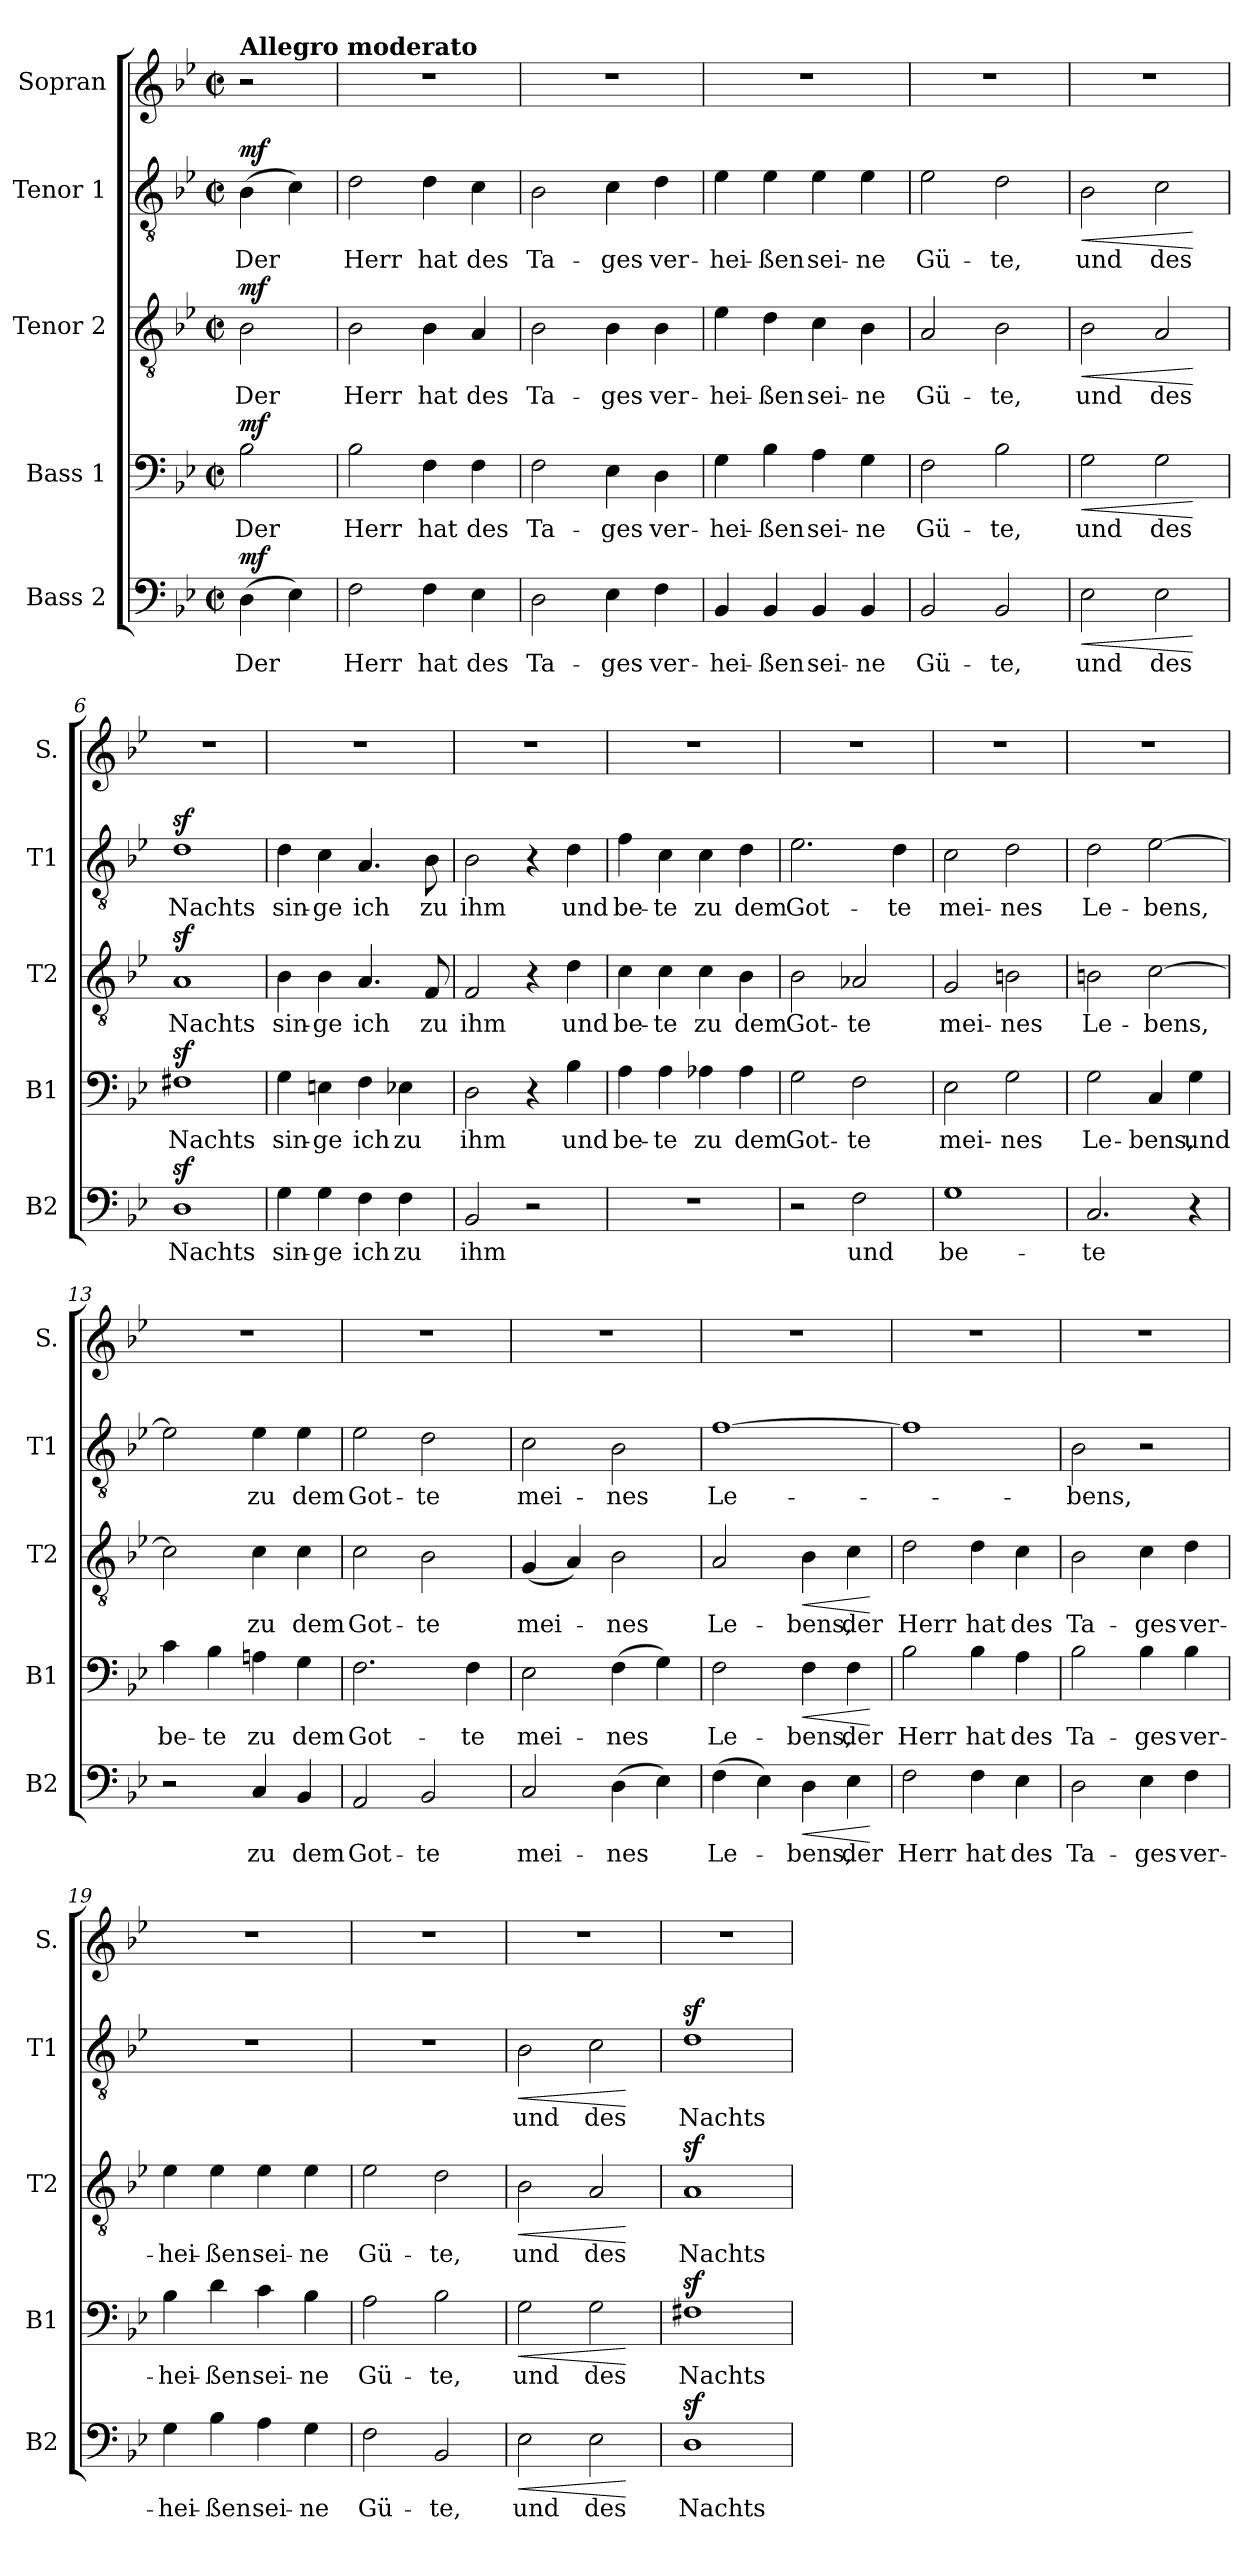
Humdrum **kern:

**kern	**text	**dynam	**kern	**text	**dynam	**kern	**text	**dynam	**kern	**text	**dynam	**kern
*part5	*part5	*part5	*part4	*part4	*part4	*part3	*part3	*part3	*part2	*part2	*part2	*part1
*staff5	*staff5	*staff5	*staff4	*staff4	*staff4	*staff3	*staff3	*staff3	*staff2	*staff2	*staff2	*staff1
*I"Bass 2	*	*	*I"Bass 1	*	*	*I"Tenor 2	*	*	*I"Tenor 1	*	*	*I"Sopran
*I'B2	*	*	*I'B1	*	*	*I'T2	*	*	*I'T1	*	*	*I'S.
*clefF4	*	*	*clefF4	*	*	*clefGv2	*	*	*clefGv2	*	*	*clefG2
*k[b-e-]	*	*	*k[b-e-]	*	*	*k[b-e-]	*	*	*k[b-e-]	*	*	*k[b-e-]
*M2/2	*	*	*M2/2	*	*	*M2/2	*	*	*M2/2	*	*	*M2/2
*met(c|)	*	*	*met(c|)	*	*	*met(c|)	*	*	*met(c|)	*	*	*met(c|)
*MM130	*	*	*MM130	*	*	*MM130	*	*	*MM130	*	*	*MM130
=	=	=	=	=	=	=	=	=	=	=	=	=
!	!	!	!	!	!	!	!	!	!	!	!	!LO:TX:a:B:t=Allegro moderato
!	!	!LO:DY:a	!	!	!LO:DY:a	!	!	!LO:DY:a	!	!	!LO:DY:a	!
(4D\	Der	mf	2B-\	Der	mf	2B-\	Der	mf	(4B-\	Der	mf	2r
4E-\)	.	.	.	.	.	.	.	.	4c\)	.	.	.
=1	=1	=1	=1	=1	=1	=1	=1	=1	=1	=1	=1	=1
2F\	Herr	.	2B-\	Herr	.	2B-\	Herr	.	2d\	Herr	.	1r
4F\	hat	.	4F\	hat	.	4B-\	hat	.	4d\	hat	.	.
4E-\	des	.	4F\	des	.	4A/	des	.	4c\	des	.	.
=2	=2	=2	=2	=2	=2	=2	=2	=2	=2	=2	=2	=2
2D\	Ta-	.	2F\	Ta-	.	2B-\	Ta-	.	2B-\	Ta-	.	1r
4E-\	-ges	.	4E-\	-ges	.	4B-\	-ges	.	4c\	-ges	.	.
4F\	ver-	.	4D\	ver-	.	4B-\	ver-	.	4d\	ver-	.	.
=3	=3	=3	=3	=3	=3	=3	=3	=3	=3	=3	=3	=3
4BB-/	-hei-	.	4G\	-hei-	.	4e-\	-hei-	.	4e-\	-hei-	.	1r
4BB-/	-ßen	.	4B-\	-ßen	.	4d\	-ßen	.	4e-\	-ßen	.	.
4BB-/	sei-	.	4A\	sei-	.	4c\	sei-	.	4e-\	sei-	.	.
4BB-/	-ne	.	4G\	-ne	.	4B-\	-ne	.	4e-\	-ne	.	.
=4	=4	=4	=4	=4	=4	=4	=4	=4	=4	=4	=4	=4
2BB-/	Gü-	.	2F\	Gü-	.	2A/	Gü-	.	2e-\	Gü-	.	1r
2BB-/	-te,	.	2B-\	-te,	.	2B-\	-te,	.	2d\	-te,	.	.
=5	=5	=5	=5	=5	=5	=5	=5	=5	=5	=5	=5	=5
!	!	!LO:HP:b	!	!	!LO:HP:b	!	!	!LO:HP:b	!	!	!LO:HP:b	!
2E-\	und	<	2G\	und	<	2B-\	und	<	2B-\	und	<	1r
2E-\	des	.	2G\	des	.	2A/	des	.	2c\	des	.	.
.	.	[	.	.	[	.	.	[	.	.	[	.
=6	=6	=6	=6	=6	=6	=6	=6	=6	=6	=6	=6	=6
1Dz>	Nachts	.	1F#Xz>	Nachts	.	1Az>	Nachts	.	1dz>	Nachts	.	1r
!!LO:LB:g=z
=7	=7	=7	=7	=7	=7	=7	=7	=7	=7	=7	=7	=7
4G\	sin-	.	4G\	sin-	.	4B-\	sin-	.	4d\	sin-	.	1r
4G\	-ge	.	4En\	-ge	.	4B-\	-ge	.	4c\	-ge	.	.
4F\	ich	.	4F\	ich	.	4.A/	ich	.	4.A/	ich	.	.
4F\	zu	.	4E-X\	zu	.	.	.	.	.	.	.	.
.	.	.	.	.	.	8F/	zu	.	8B-\	zu	.	.
=8	=8	=8	=8	=8	=8	=8	=8	=8	=8	=8	=8	=8
2BB-/	ihm	.	2D\	ihm	.	2F/	ihm	.	2B-\	ihm	.	1r
2r	.	.	4r	.	.	4r	.	.	4r	.	.	.
.	.	.	4B-\	und	.	4d\	und	.	4d\	und	.	.
=9	=9	=9	=9	=9	=9	=9	=9	=9	=9	=9	=9	=9
1rF	.	.	4A\	be-	.	4c\	be-	.	4f\	be-	.	1r
.	.	.	4A\	-te	.	4c\	-te	.	4c\	-te	.	.
.	.	.	4A-X\	zu	.	4c\	zu	.	4c\	zu	.	.
.	.	.	4A-\	dem	.	4B-\	dem	.	4d\	dem	.	.
=10	=10	=10	=10	=10	=10	=10	=10	=10	=10	=10	=10	=10
2r	.	.	2G\	Got-	.	2B-\	Got-	.	2.e-\	Got-	.	1r
2F\	und	.	2F\	-te	.	2A-X/	-te	.	.	.	.	.
.	.	.	.	.	.	.	.	.	4d\	-te	.	.
=11	=11	=11	=11	=11	=11	=11	=11	=11	=11	=11	=11	=11
1G	be-	.	2E-\	mei-	.	2G/	mei-	.	2c\	mei-	.	1r
.	.	.	2G\	-nes	.	2Bn\	-nes	.	2d\	-nes	.	.
=12	=12	=12	=12	=12	=12	=12	=12	=12	=12	=12	=12	=12
2.C/	-te	.	2G\	Le-	.	2Bn\	Le-	.	2d\	Le-	.	1r
.	.	.	4C/	-bens,	.	[2c\	-bens,	.	[2e-\	-bens,	.	.
4r	.	.	4G\	und	.	.	.	.	.	.	.	.
=13	=13	=13	=13	=13	=13	=13	=13	=13	=13	=13	=13	=13
2r	.	.	4c\	be-	.	2c\]	.	.	2e-\]	.	.	1r
.	.	.	4B-\	-te	.	.	.	.	.	.	.	.
4C/	zu	.	4An\	zu	.	4c\	zu	.	4e-\	zu	.	.
4BB-/	dem	.	4G\	dem	.	4c\	dem	.	4e-\	dem	.	.
!!LO:LB:g=z
=14	=14	=14	=14	=14	=14	=14	=14	=14	=14	=14	=14	=14
2AA/	Got-	.	2.F\	Got-	.	2c\	Got-	.	2e-\	Got-	.	1r
2BB-/	-te	.	.	.	.	2B-\	-te	.	2d\	-te	.	.
.	.	.	4F\	-te	.	.	.	.	.	.	.	.
=15	=15	=15	=15	=15	=15	=15	=15	=15	=15	=15	=15	=15
2C/	mei-	.	2E-\	mei-	.	(4G/	mei-	.	2c\	mei-	.	1r
.	.	.	.	.	.	4A/)	.	.	.	.	.	.
(4D\	-nes	.	(4F\	-nes	.	2B-\	-nes	.	2B-\	-nes	.	.
4E-\)	.	.	4G\)	.	.	.	.	.	.	.	.	.
=16	=16	=16	=16	=16	=16	=16	=16	=16	=16	=16	=16	=16
(4F\	Le-	.	2F\	Le-	.	2A/	Le-	.	[1f	Le-	.	1r
4E-\)	.	.	.	.	.	.	.	.	.	.	.	.
!	!	!LO:HP:b	!	!	!LO:HP:b	!	!	!LO:HP:b	!	!	!	!
4D\	-bens,	<	4F\	-bens,	<	4B-\	-bens,	<	.	.	.	.
4E-\	der	.	4F\	der	.	4c\	der	.	.	.	.	.
.	.	[	.	.	[	.	.	[	.	.	.	.
=17	=17	=17	=17	=17	=17	=17	=17	=17	=17	=17	=17	=17
2F\	Herr	.	2B-\	Herr	.	2d\	Herr	.	1f]	.	.	1r
4F\	hat	.	4B-\	hat	.	4d\	hat	.	.	.	.	.
4E-\	des	.	4A\	des	.	4c\	des	.	.	.	.	.
=18	=18	=18	=18	=18	=18	=18	=18	=18	=18	=18	=18	=18
2D\	Ta-	.	2B-\	Ta-	.	2B-\	Ta-	.	2B-\	-bens,	.	1r
4E-\	-ges	.	4B-\	-ges	.	4c\	-ges	.	2r	.	.	.
4F\	ver-	.	4B-\	ver-	.	4d\	ver-	.	.	.	.	.
=19	=19	=19	=19	=19	=19	=19	=19	=19	=19	=19	=19	=19
4G\	-hei-	.	4B-\	-hei-	.	4e-\	-hei-	.	1r	.	.	1r
4B-\	-ßen	.	4d\	-ßen	.	4e-\	-ßen	.	.	.	.	.
4A\	sei-	.	4c\	sei-	.	4e-\	sei-	.	.	.	.	.
4G\	-ne	.	4B-\	-ne	.	4e-\	-ne	.	.	.	.	.
=20	=20	=20	=20	=20	=20	=20	=20	=20	=20	=20	=20	=20
2F\	Gü-	.	2A\	Gü-	.	2e-\	Gü-	.	1r	.	.	1r
2BB-/	-te,	.	2B-\	-te,	.	2d\	-te,	.	.	.	.	.
!!LO:PB:g=z
=21	=21	=21	=21	=21	=21	=21	=21	=21	=21	=21	=21	=21
!	!	!LO:HP:b	!	!	!LO:HP:b	!	!	!LO:HP:b	!	!	!LO:HP:b	!
2E-\	und	<	2G\	und	<	2B-\	und	<	2B-\	und	<	1r
2E-\	des	.	2G\	des	.	2A/	des	.	2c\	des	.	.
.	.	[	.	.	[	.	.	[	.	.	[	.
=22	=22	=22	=22	=22	=22	=22	=22	=22	=22	=22	=22	=22
1Dz>	Nachts	.	1F#Xz>	Nachts	.	1Az>	Nachts	.	1dz>	Nachts	.	1r
=	=	=	=	=	=	=	=	=	=	=	=	=
*-	*-	*-	*-	*-	*-	*-	*-	*-	*-	*-	*-	*-
